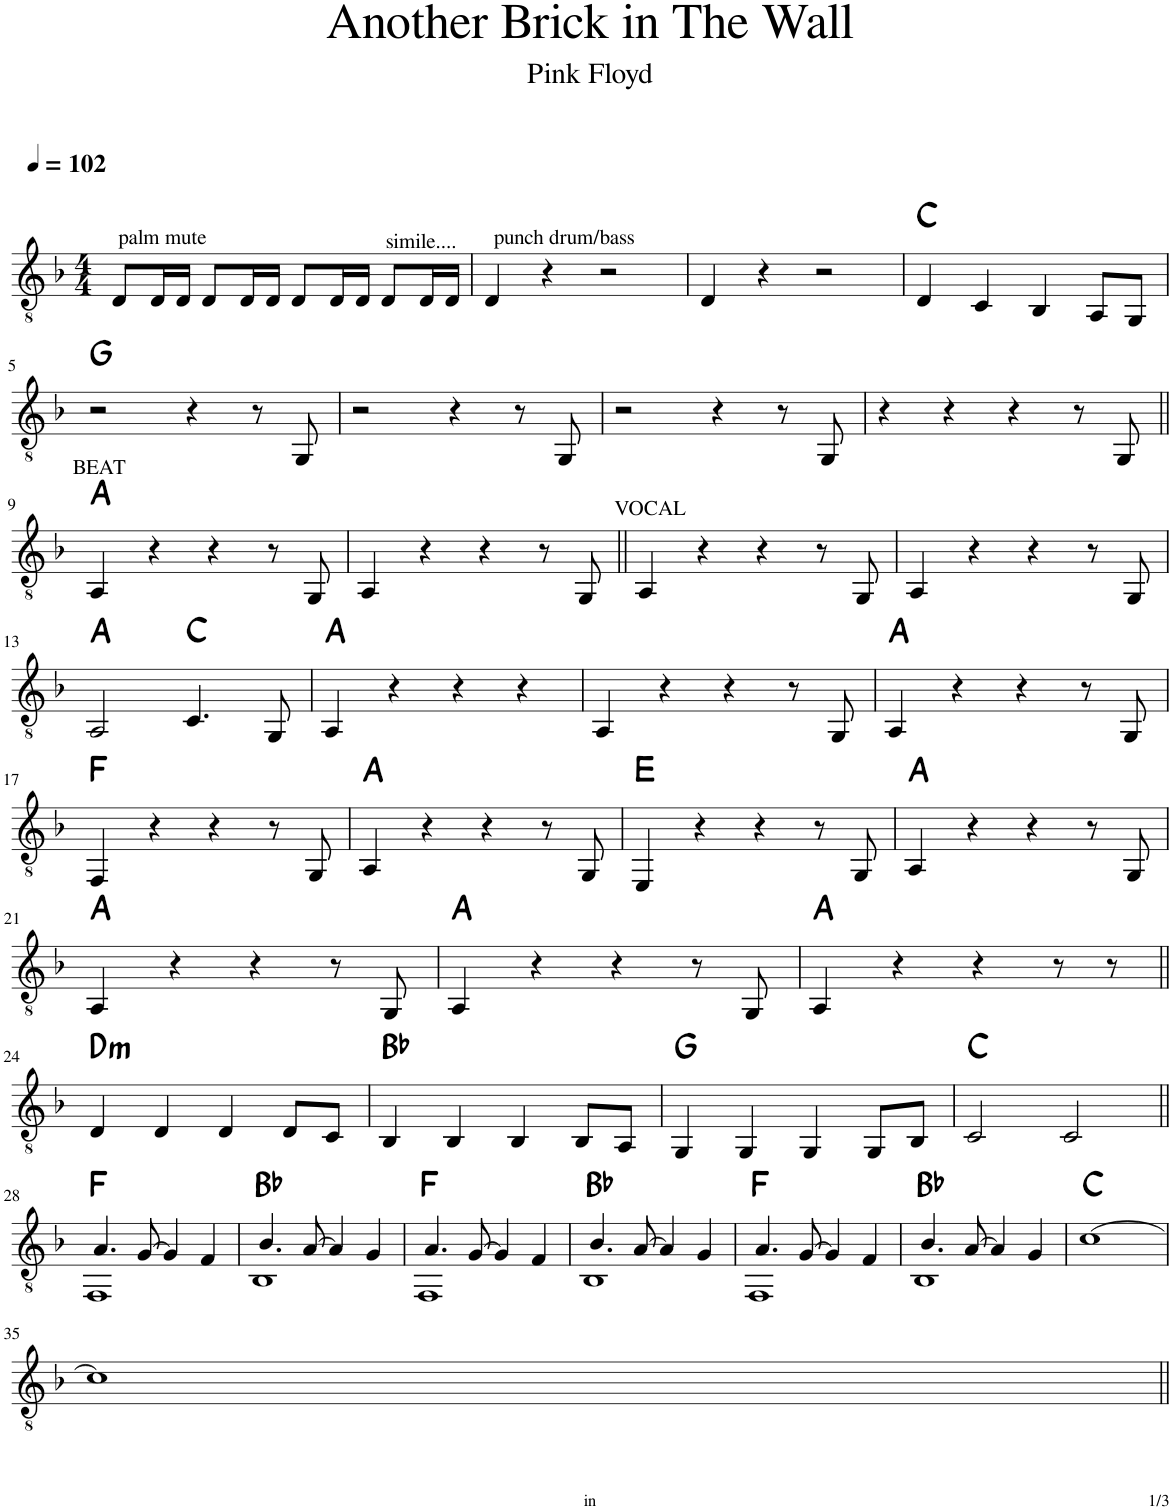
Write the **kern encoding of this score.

**kern	**harte
*part1	*part1
*staff1	*
*I"Classical Guitar	*
*I'Guit.	*
*clefGv2	*
*k[b-]	*
*M4/4	*
*MM102	*
=1	=1
!LO:TX:a:t=palm mute	!
8D/L	.
16D/L	.
16D/JJ	.
8D/L	.
16D/L	.
16D/JJ	.
!LO:TX:a:t=simile....	!
8D/L	.
16D/L	.
16D/JJ	.
8D/L	.
16D/L	.
16D/JJ	.
=2	=2
!LO:TX:a:t=punch drum/bass	!
4D/	.
4r	.
2r	.
=3	=3
4D/	.
4r	.
2r	.
=4	=4
4D/	C:maj
4C/	.
4BB-/	.
8AA/L	.
8GG/J	.
!!LO:LB:g=z
=5	=5
2r	G:maj
4r	.
8r	.
8GG/	.
=6	=6
2r	.
4r	.
8r	.
8GG/	.
=7	=7
2r	.
4r	.
8r	.
8GG/	.
=8	=8
4r	.
4r	.
4r	.
8r	.
8GG/	.
!!LO:LB:g=z
=9||	=9||
!LO:TX:a:t=BEAT	!
4AA/	A:maj
4r	.
4r	.
8r	.
8GG/	.
=10	=10
4AA/	.
4r	.
4r	.
8r	.
8GG/	.
=11||	=11||
!LO:TX:a:t=VOCAL	!
4AA/	.
4r	.
4r	.
8r	.
8GG/	.
=12	=12
4AA/	.
4r	.
4r	.
8r	.
8GG/	.
!!LO:LB:g=z
=13	=13
2AA/	A:maj
4.C/	C:maj
8GG/	.
=14	=14
4AA/	A:maj
4r	.
4r	.
4r	.
=15	=15
4AA/	.
4r	.
4r	.
8r	.
8GG/	.
=16	=16
4AA/	A:maj
4r	.
4r	.
8r	.
8GG/	.
!!LO:LB:g=z
=17	=17
4FF/	F:maj
4r	.
4r	.
8r	.
8GG/	.
=18	=18
4AA/	A:maj
4r	.
4r	.
8r	.
8GG/	.
=19	=19
4EE/	E:maj
4r	.
4r	.
8r	.
8GG/	.
=20	=20
4AA/	A:maj
4r	.
4r	.
8r	.
8GG/	.
!!LO:LB:g=z
=21	=21
4AA/	A:maj
4r	.
4r	.
8r	.
8GG/	.
=22	=22
4AA/	A:maj
4r	.
4r	.
8r	.
8GG/	.
=23	=23
4AA/	A:maj
4r	.
4r	.
8r	.
8r	.
!!LO:LB:g=z
=24||	=24||
!	!LO:H:kt=m
4D/	D:min
4D/	.
4D/	.
8D/L	.
8C/J	.
=25	=25
4BB-/	Bb:maj
4BB-/	.
4BB-/	.
8BB-/L	.
8AA/J	.
=26	=26
4GG/	G:maj
4GG/	.
4GG/	.
8GG/L	.
8BB-/J	.
=27	=27
2C/	C:maj
2C/	.
!!LO:LB:g=z
=28||	=28||
*^	*
1FF	4.A/	F:maj
.	[8G/	.
.	4G/]	.
.	4F/	.
=29	=29	=29
1BB-	4.B-/	Bb:maj
.	[8A/	.
.	4A/]	.
.	4G/	.
=30	=30	=30
1FF	4.A/	F:maj
.	[8G/	.
.	4G/]	.
.	4F/	.
=31	=31	=31
1BB-	4.B-/	Bb:maj
.	[8A/	.
.	4A/]	.
.	4G/	.
=32	=32	=32
1FF	4.A/	F:maj
.	[8G/	.
.	4G/]	.
.	4F/	.
=33	=33	=33
1BB-	4.B-/	Bb:maj
.	[8A/	.
.	4A/]	.
.	4G/	.
*v	*v	*
=34	=34
[1c	C:maj
!!LO:LB:g=z
=35	=35
1c]	.
=||	=||
*-	*-
